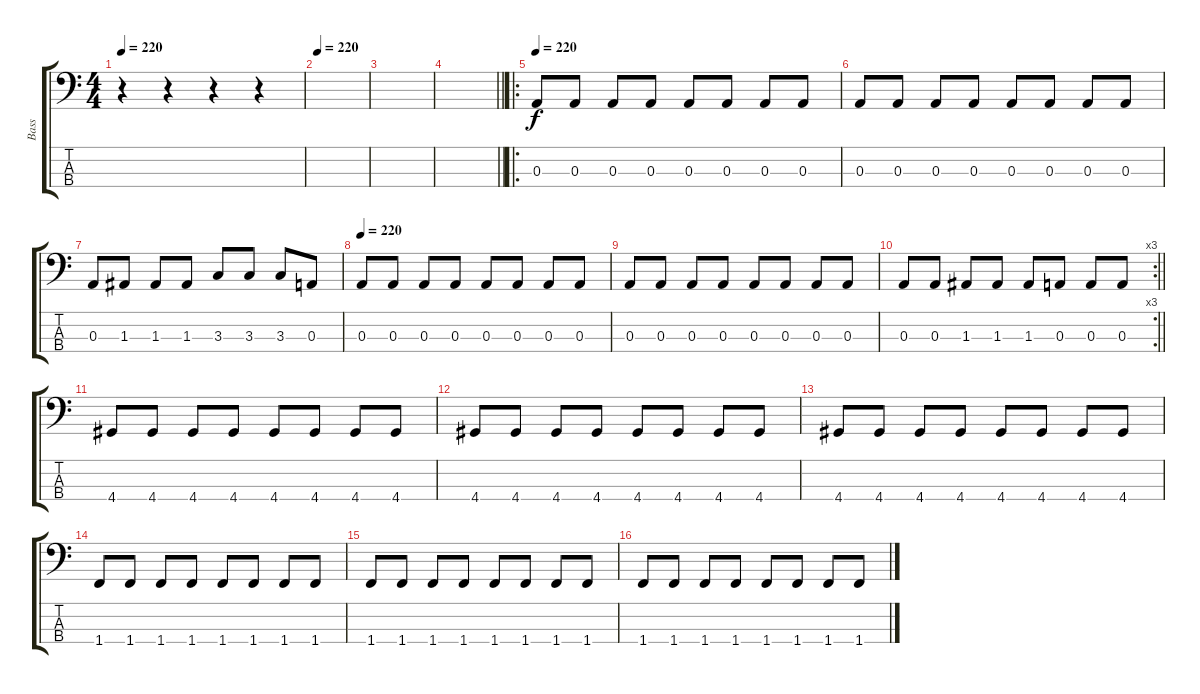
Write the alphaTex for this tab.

\track ("Bass" "Bass") {instrument electricbasspick}
\staff {score tabs}
\tuning (G2 D2 A1 E1) {hide}
\ts (4 4)
\tempo 220
\clef f4
\ks c
r.4{dy f} r.4 r.4 r.4 |
\tempo 220
|
|
\barLineRight lightlight
|
\ro
\section ("" "")
\tempo 220
0.3.8 0.3.8 0.3.8 0.3.8 0.3.8 0.3.8 0.3.8 0.3.8 |
0.3.8 0.3.8 0.3.8 0.3.8 0.3.8 0.3.8 0.3.8 0.3.8 |
0.3.8 1.3.8 1.3.8 1.3.8 3.3.8 3.3.8 3.3.8 0.3.8 |
\tempo 220
0.3.8 0.3.8 0.3.8 0.3.8 0.3.8 0.3.8 0.3.8 0.3.8 |
0.3.8 0.3.8 0.3.8 0.3.8 0.3.8 0.3.8 0.3.8 0.3.8 |
\rc 3
\barLineRight lightlight
0.3.8 0.3.8 1.3.8 1.3.8 1.3.8 0.3.8 0.3.8 0.3.8 |
\section ("" "")
4.4.8 4.4.8 4.4.8 4.4.8 4.4.8 4.4.8 4.4.8 4.4.8 |
4.4.8 4.4.8 4.4.8 4.4.8 4.4.8 4.4.8 4.4.8 4.4.8 |
4.4.8 4.4.8 4.4.8 4.4.8 4.4.8 4.4.8 4.4.8 4.4.8 |
1.4.8 1.4.8 1.4.8 1.4.8 1.4.8 1.4.8 1.4.8 1.4.8 |
1.4.8 1.4.8 1.4.8 1.4.8 1.4.8 1.4.8 1.4.8 1.4.8 |
1.4.8 1.4.8 1.4.8 1.4.8 1.4.8 1.4.8 1.4.8 1.4.8
